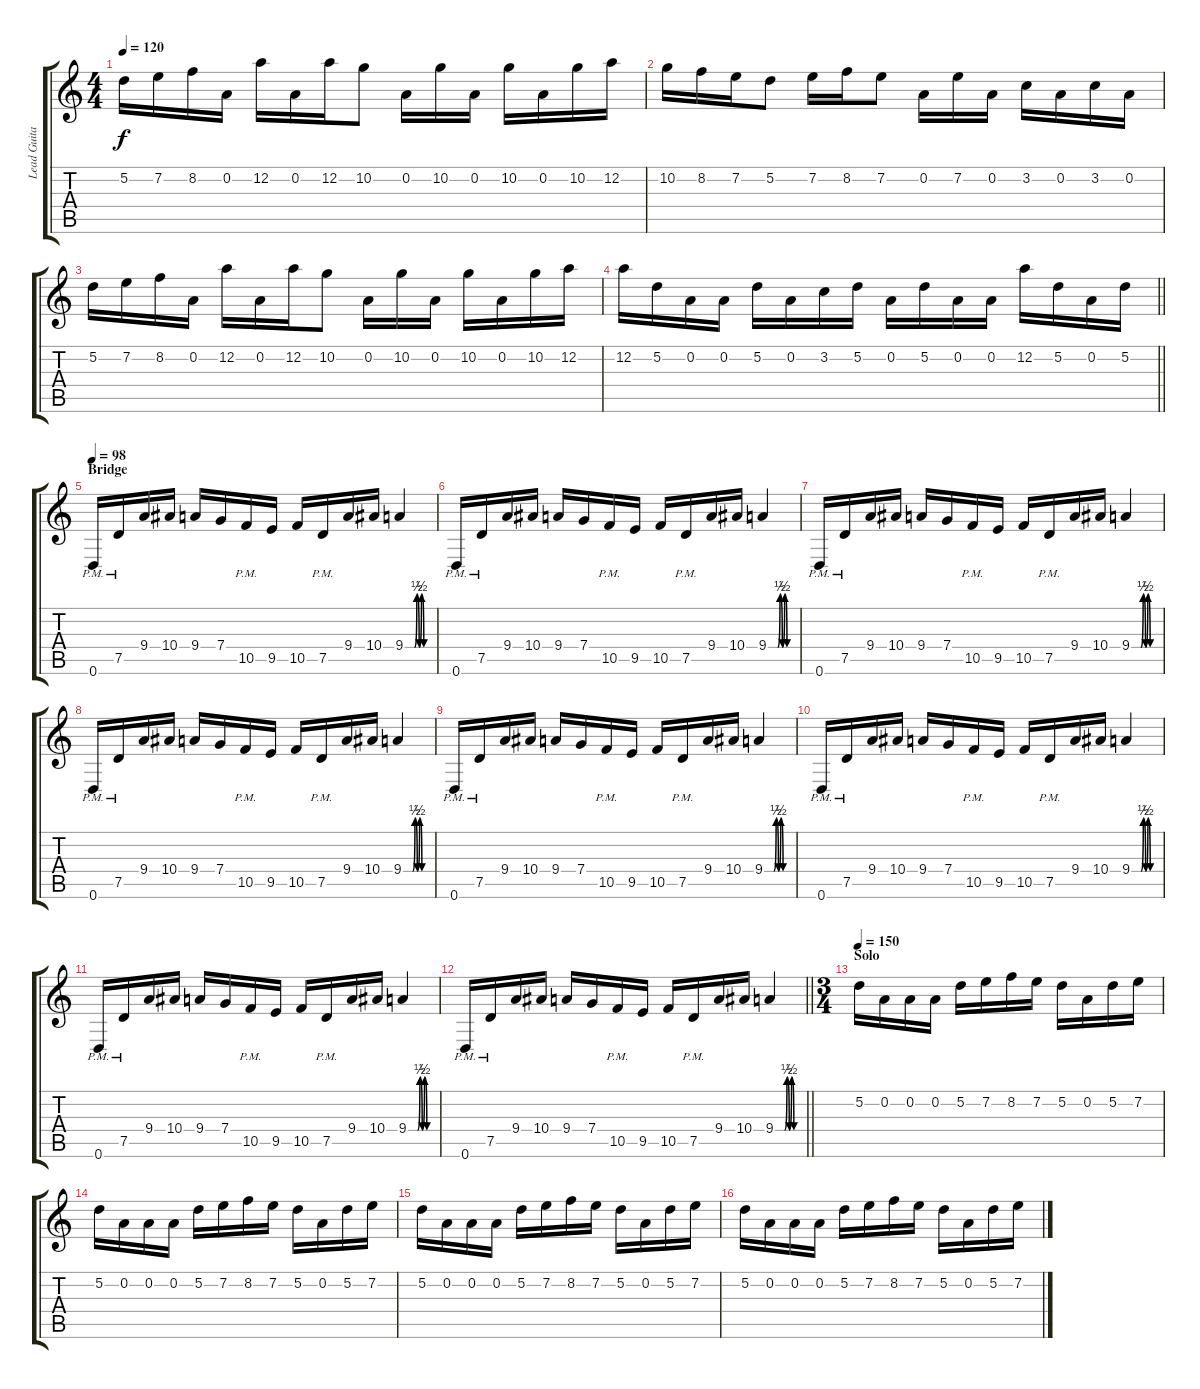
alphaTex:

\track ("Lead Guitar" "Lead Guita") {instrument overdrivenguitar}
\staff {score tabs}
\tuning (D4 A3 F3 C3 G2 D2) {hide}
\ts (4 4)
\tempo 120
\clef g2
\ks c
5.2.16{dy f} 7.2.16 8.2.16 0.2.16 12.2.16 0.2.16 12.2.16 10.2.8 0.2.16 10.2.16 0.2.16 10.2.16 0.2.16 10.2.16 12.2.16 |
10.2.16 8.2.16 7.2.16 5.2.8 7.2.16 8.2.16 7.2.8 0.2.16 7.2.16 0.2.16 3.2.16 0.2.16 3.2.16 0.2.16 |
5.2.16 7.2.16 8.2.16 0.2.16 12.2.16 0.2.16 12.2.16 10.2.8 0.2.16 10.2.16 0.2.16 10.2.16 0.2.16 10.2.16 12.2.16 |
\barLineRight lightlight
12.2.16 5.2.16 0.2.16 0.2.16 5.2.16 0.2.16 3.2.16 5.2.16 0.2.16 5.2.16 0.2.16 0.2.16 12.2.16 5.2.16 0.2.16 5.2.16 |
\section ("" "Bridge")
\tempo 98
0.6{pm}.16 7.5{pm}.16 9.4.16 10.4.16 9.4.16 7.4.16 10.5{pm}.16 9.5.16 10.5.16 7.5{pm}.16 9.4.16 10.4.16 9.4{be (custom 0 0 10 0 15 0 20 0 25 2 30 0 35 2 40 0 45 0 50 0 60 0)}.4 |
0.6{pm}.16 7.5{pm}.16 9.4.16 10.4.16 9.4.16 7.4.16 10.5{pm}.16 9.5.16 10.5.16 7.5{pm}.16 9.4.16 10.4.16 9.4{be (custom 0 0 10 0 15 0 20 0 25 2 30 0 35 2 40 0 45 0 50 0 60 0)}.4 |
0.6{pm}.16 7.5{pm}.16 9.4.16 10.4.16 9.4.16 7.4.16 10.5{pm}.16 9.5.16 10.5.16 7.5{pm}.16 9.4.16 10.4.16 9.4{be (custom 0 0 10 0 15 0 20 0 25 2 30 0 35 2 40 0 45 0 50 0 60 0)}.4 |
0.6{pm}.16 7.5{pm}.16 9.4.16 10.4.16 9.4.16 7.4.16 10.5{pm}.16 9.5.16 10.5.16 7.5{pm}.16 9.4.16 10.4.16 9.4{be (custom 0 0 10 0 15 0 20 0 25 2 30 0 35 2 40 0 45 0 50 0 60 0)}.4 |
0.6{pm}.16 7.5{pm}.16 9.4.16 10.4.16 9.4.16 7.4.16 10.5{pm}.16 9.5.16 10.5.16 7.5{pm}.16 9.4.16 10.4.16 9.4{be (custom 0 0 10 0 15 0 20 0 25 2 30 0 35 2 40 0 45 0 50 0 60 0)}.4 |
0.6{pm}.16 7.5{pm}.16 9.4.16 10.4.16 9.4.16 7.4.16 10.5{pm}.16 9.5.16 10.5.16 7.5{pm}.16 9.4.16 10.4.16 9.4{be (custom 0 0 10 0 15 0 20 0 25 2 30 0 35 2 40 0 45 0 50 0 60 0)}.4 |
0.6{pm}.16 7.5{pm}.16 9.4.16 10.4.16 9.4.16 7.4.16 10.5{pm}.16 9.5.16 10.5.16 7.5{pm}.16 9.4.16 10.4.16 9.4{be (custom 0 0 10 0 15 0 20 0 25 2 30 0 35 2 40 0 45 0 50 0 60 0)}.4 |
\barLineRight lightlight
0.6{pm}.16 7.5{pm}.16 9.4.16 10.4.16 9.4.16 7.4.16 10.5{pm}.16 9.5.16 10.5.16 7.5{pm}.16 9.4.16 10.4.16 9.4{be (custom 0 0 10 0 15 0 20 0 25 2 30 0 35 2 40 0 45 0 50 0 60 0)}.4 |
\ts (3 4)
\section ("" "Solo")
\tempo 150
5.2.16 0.2.16 0.2.16 0.2.16 5.2.16 7.2.16 8.2.16 7.2.16 5.2.16 0.2.16 5.2.16 7.2.16 |
5.2.16 0.2.16 0.2.16 0.2.16 5.2.16 7.2.16 8.2.16 7.2.16 5.2.16 0.2.16 5.2.16 7.2.16 |
5.2.16 0.2.16 0.2.16 0.2.16 5.2.16 7.2.16 8.2.16 7.2.16 5.2.16 0.2.16 5.2.16 7.2.16 |
5.2.16 0.2.16 0.2.16 0.2.16 5.2.16 7.2.16 8.2.16 7.2.16 5.2.16 0.2.16 5.2.16 7.2.16
